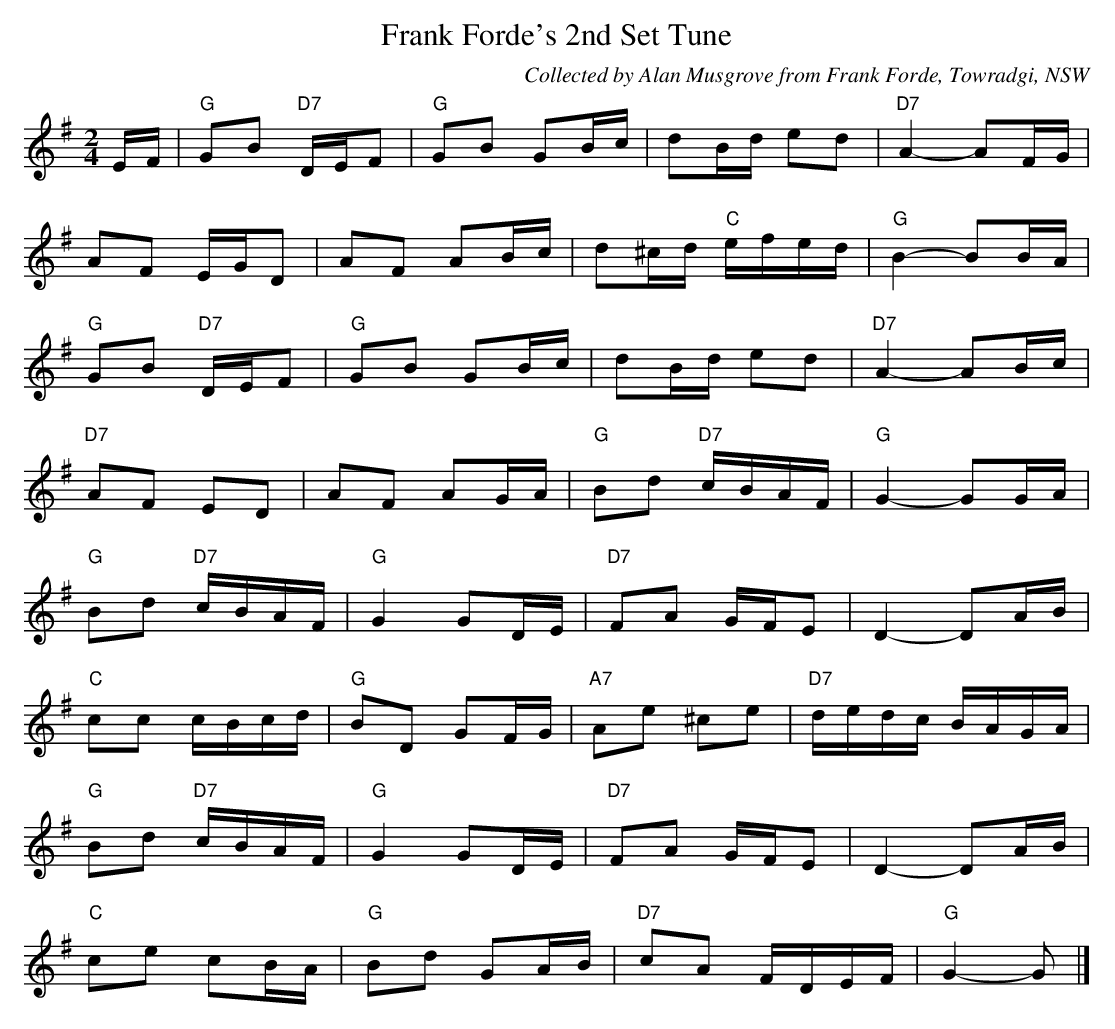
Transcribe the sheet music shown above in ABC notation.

X:1
T:Frank Forde's 2nd Set Tune
M:2/4
L:1/8
C:Collected by Alan Musgrove from Frank Forde, Towradgi, NSW
K:G
E/F/|"G"GB "D7"D/E/F|"G"GB GB/c/|dB/d/ ed|"D7"A2-AF/G/|
AF E/G/D|AF AB/c/|d^c/d/ "C"e/f/e/d/|"G"B2-BB/A/|
"G"GB "D7"D/E/F|"G"GB GB/c/|dB/d/ ed|"D7"A2-AB/c/|
"D7"AF ED|AF AG/A/|"G"Bd "D7"c/B/A/F/|"G"G2-GG/A/|
"G"Bd "D7"c/B/A/F/|"G"G2GD/E/|"D7"FA G/F/E|D2-DA/B/|
"C"cc c/B/c/d/|"G"BD GF/G/|"A7"Ae ^ce|"D7"d/e/d/c/ B/A/G/A/|
"G"Bd "D7"c/B/A/F/|"G"G2GD/E/|"D7"FA G/F/E|D2-DA/B/|
"C"ce cB/A/|"G"Bd GA/B/|"D7"cA F/D/E/F/|"G"G2-G|]
